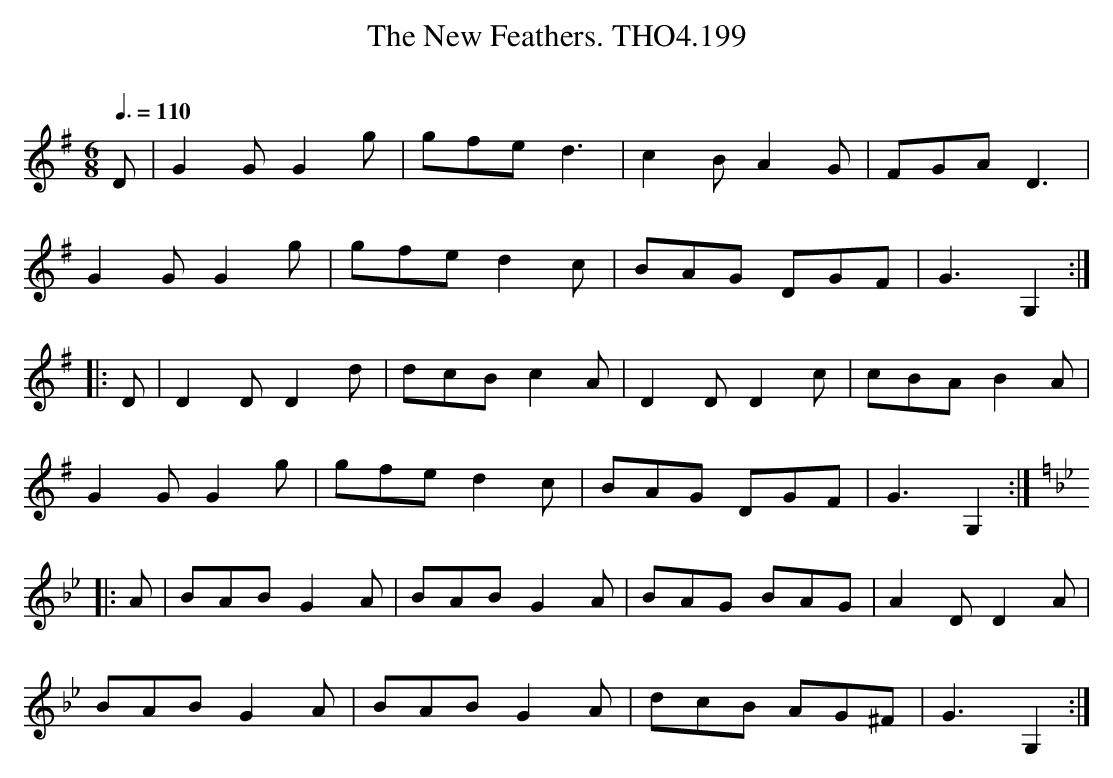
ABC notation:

X:1
T:New Feathers. THO4.199, The
O:
M:6/8
L:1/8
Q:3/8=110
K:G
D|G2 G G2 g|gfe d3|c2 B A2 G|FGA D3|
G2 G G2 g|gfe d2 c|BAG DGF|G3G,2:|
|:D|D2 D D2 d|dcB c2 A|D2 D D2 c|cBA B2 A|
G2 G G2 g|gfe d2 c|BAG DGF|G3G,2:|
K:Bb
|:A|BAB G2 A|BAB G2 A|BAG BAG|A2 D D2 A|
BAB G2 A|BAB G2 A|dcB AG^F|G3G,2:|
